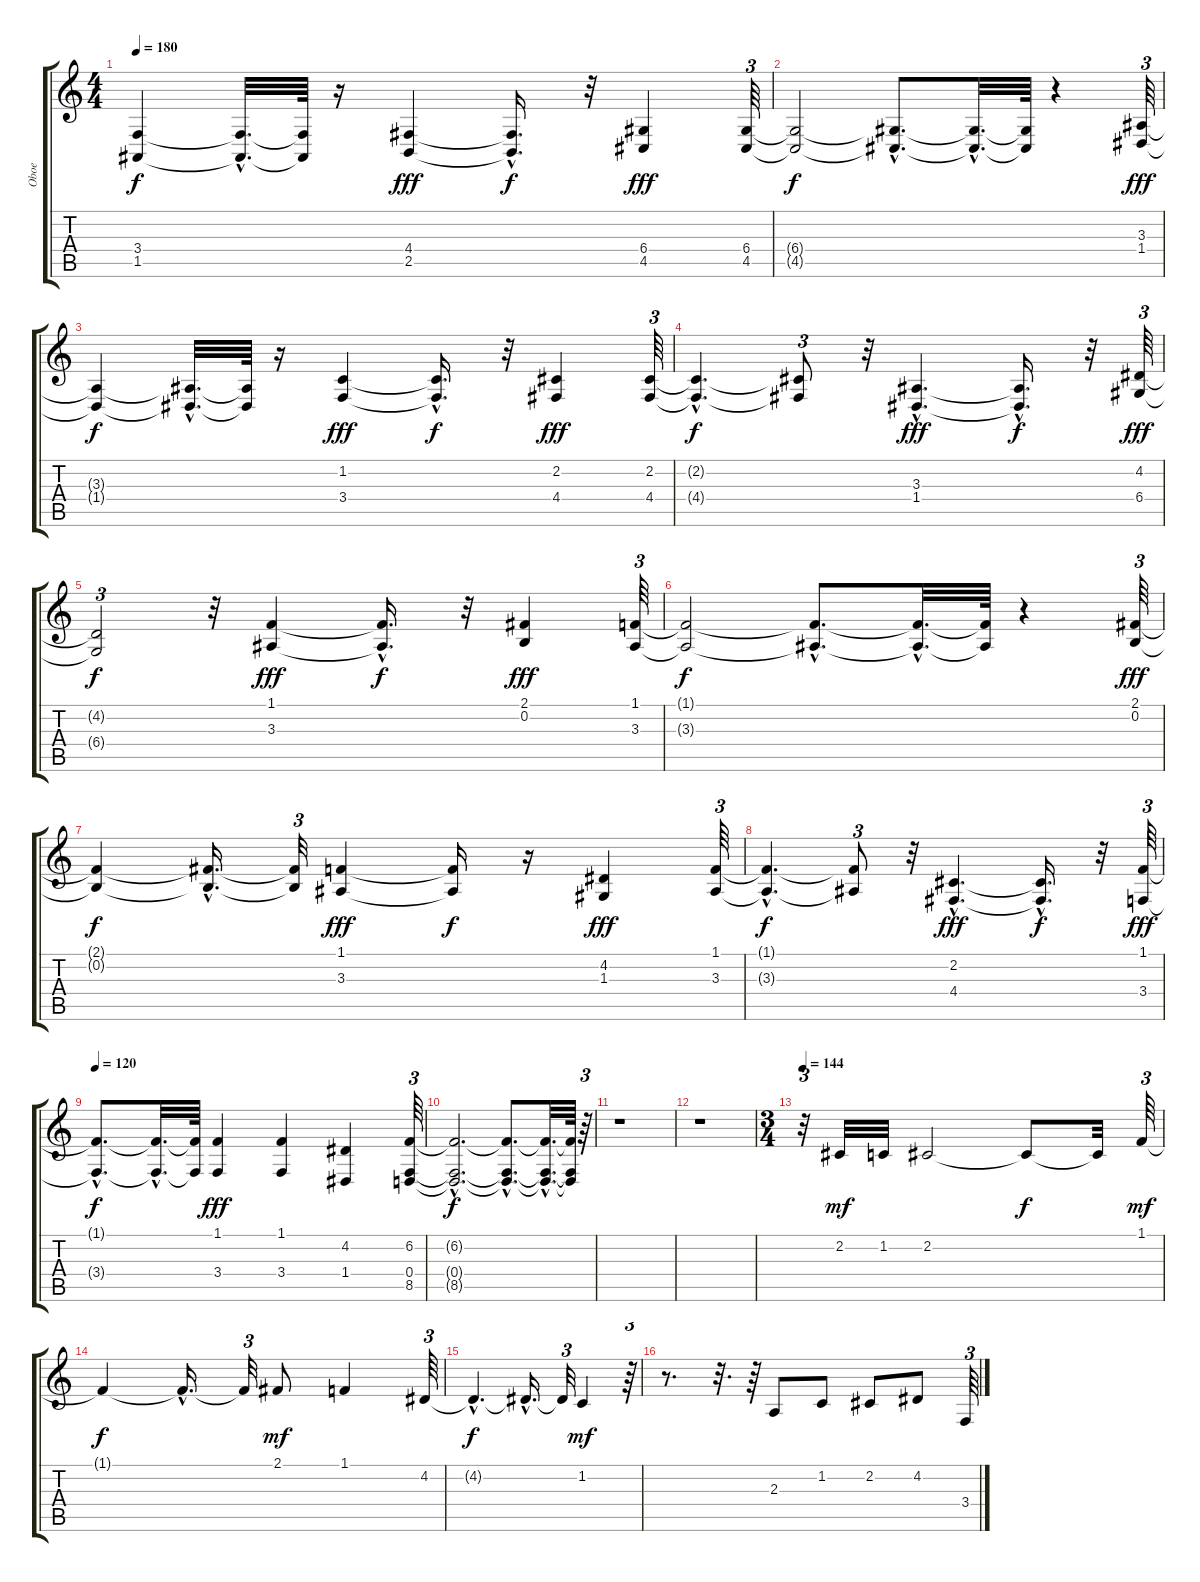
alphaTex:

\track ("Oboe" "Oboe") {instrument oboe}
\staff {score tabs}
\tuning (E4 B3 G3 D3 A2 E2) {hide}
\ts (4 4)
\tempo 180
\clef g2
\ks c
(3.4{t} 1.5{t}).4{dy f} (3.4{hac t} 1.5{hac t}).32{d} (3.4{t} 1.5{t}).64 r.16 (4.4 2.5).4{dy fff} (4.4{hac t} 2.5{hac t}).16{d dy f} r.32 (6.4 4.5).4{dy fff} (6.4 4.5).64{tu (3 2)} |
(6.4{t} 4.5{t}).2{dy f} (6.4{hac t} 4.5{hac t}).8{d} (6.4{hac t} 4.5{hac t}).32{d} (6.4{t} 4.5{t}).64 r.4 (3.3 1.4).64{tu (3 2) dy fff} |
(3.3{t} 1.4{t}).4{dy f} (3.3{hac t} 1.4{hac t}).32{d} (3.3{t} 1.4{t}).64 r.16 (1.2 3.4).4{dy fff} (1.2{hac t} 3.4{hac t}).16{d dy f} r.32 (2.2 4.4).4{dy fff} (2.2 4.4).64{tu (3 2)} |
(2.2{hac t} 4.4{hac t}).4{d dy f} (2.2{t} 4.4{t}).8{tu (3 2)} r.32 (3.3{hac} 1.4{hac}).4{d dy fff} (3.3{hac t} 1.4{hac t}).16{d dy f} r.32 (4.2 6.4).64{tu (3 2) dy fff} |
(4.2{t} 6.4{t}).2{tu (3 2) dy f} r.32 (1.1 3.3).4{dy fff} (1.1{hac t} 3.3{hac t}).16{d dy f} r.32 (2.1 0.2).4{dy fff} (1.1 3.3).64{tu (3 2)} |
(1.1{t} 3.3{t}).2{dy f} (1.1{hac t} 3.3{hac t}).8{d} (1.1{hac t} 3.3{hac t}).32{d} (1.1{t} 3.3{t}).64 r.4 (2.1 0.2).64{tu (3 2) dy fff} |
(2.1{t} 0.2{t}).4{dy f} (2.1{hac t} 0.2{hac t}).16{d} (2.1{t} 0.2{t}).32{tu (3 2)} (1.1 3.3).4{dy fff} (1.1{t} 3.3{t}).16{dy f} r.16 (4.2 1.3).4{dy fff} (1.1 3.3).64{tu (3 2)} |
(1.1{hac t} 3.3{hac t}).4{d dy f} (1.1{t} 3.3{t}).8{tu (3 2)} r.32 (2.2{hac} 4.4{hac}).4{d dy fff} (2.2{hac t} 4.4{hac t}).16{d dy f} r.32 (1.1 3.4).64{tu (3 2) dy fff} |
\tempo 120
(1.1{hac t} 3.4{hac t}).8{d dy f} (1.1{hac t} 3.4{hac t}).32{d} (1.1{t} 3.4{t}).64 (1.1 3.4).4{dy fff} (1.1 3.4).4 (4.2 1.4).4 (6.2 0.4 8.5).64{tu (3 2)} |
(6.2{hac t} 0.4{hac t} 8.5{hac t}).2{d dy f} (6.2{hac t} 0.4{hac t} 8.5{hac t}).8{d} (6.2{hac t} 0.4{hac t} 8.5{hac t}).32{d} (6.2{t} 0.4{t} 8.5{t}).64 r.64{tu (3 2)} |
r.1 |
r.1 |
\ts (3 4)
\tempo 144
r.32{tu (3 2)} 2.2.32{dy mf volume 12 balance 9 instrument harpsichord} 1.2.32 2.2.2 2.2{t}.8{dy f} 2.2{t}.32 1.1.64{tu (3 2) dy mf} |
1.1{t}.4{dy f} 1.1{hac t}.16{d} 1.1{t}.32{tu (3 2)} 2.1.8{dy mf} 1.1.4 4.2.64{tu (3 2)} |
4.2{hac t}.4{d dy f} 4.2{hac t}.16{d} 4.2{t}.32{tu (3 2)} 1.2.4{dy mf} r.64{tu (3 2)} |
r.8{d} r.32{d} r.64 2.3.8 1.2.8 2.2.8 4.2.8 3.4.64{tu (3 2)}
